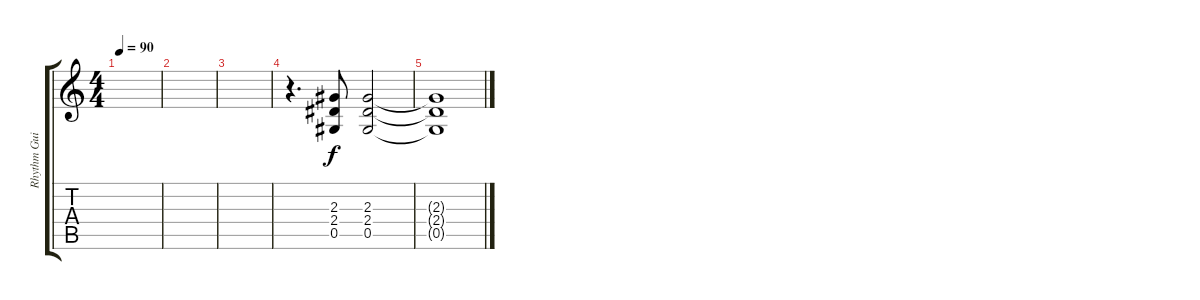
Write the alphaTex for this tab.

\track ("Rhythm Guitar" "Rhythm Gui") {instrument distortionguitar}
\staff {score tabs}
\tuning (Eb4 Bb3 Gb3 Db3 Ab2 Eb2) {hide}
\ts (4 4)
\tempo 90
\clef g2
\ks c
|
|
|
r.4{d} (2.3 2.4 0.5).8 (2.3 2.4 0.5).2 |
(2.3{t} 2.4{t} 0.5{t}).1
